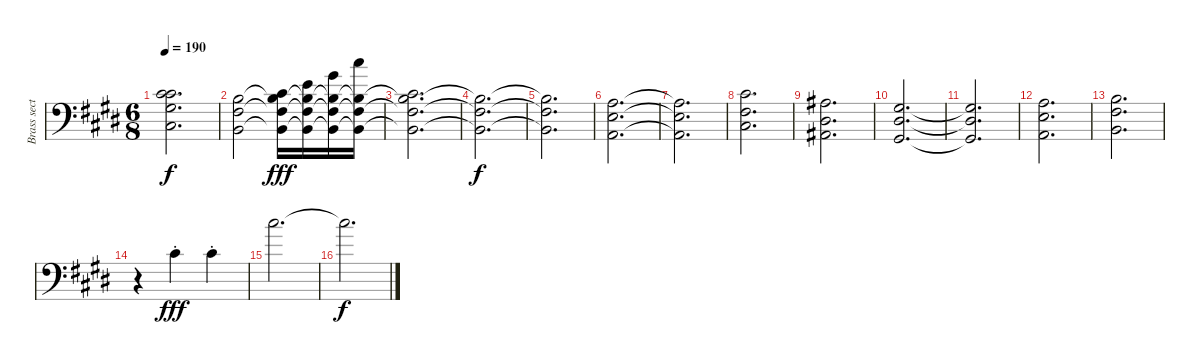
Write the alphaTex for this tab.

\track ("Brass section" "Brass sect") {instrument brasssection}
\staff {score}
\tuning (Db4 Ab3 E3 B2 Gb2 A1) {hide}
\ts (6 8)
\tempo 190
\clef f4
\ks c#minor
(0.1{t} 5.2{t} 4.3{t} 2.4{t}).2{d dy f} |
(3.2 2.3 0.4).2 (0.1 3.2{t} 2.3{t} 0.4{t}).16{dy fff} (3.1 3.2{t} 2.3{t} 0.4{t}).16 (7.1 3.2{t} 2.3{t} 0.4{t}).16 (12.1 3.2{t} 2.3{t} 0.4{t}).16 |
(0.1 3.2{t} 2.3{t} 0.4{t}).2{d} |
(3.2{t} 2.3{t} 0.4{t}).2{d dy f} |
(3.2{t} 2.3{t} 0.4{t}).2{d} |
(5.3 5.4 3.5).2{d} |
(5.3{t} 5.4{t} 3.5{t}).2{d} |
(5.2 2.3 2.4).2{d} |
(6.3 4.4 4.5).2{d} |
(4.3 4.4 2.5).2{d} |
(4.3{t} 4.4{t} 2.5{t}).2{d} |
(5.3 5.4 3.5).2{d} |
(3.2 2.3 0.4).2{d} |
r.4 0.1{st}.4{dy fff} 0.1{st}.4 |
12.1.2{d} |
12.1{t}.2{d dy f}
